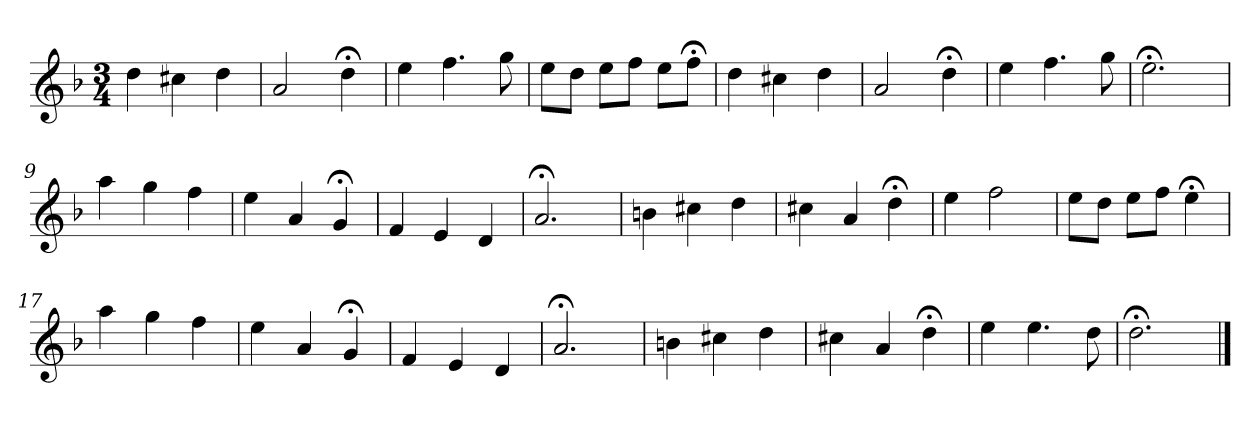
**kern
*part1
*staff1
*k[b-]
*d:
*M3/4
*MM120
=1
4dd
4cc#X
4dd
=2
2a
4dd;<
=3
4ee
4.ff
8gg
=4
8eeL
8ddJ
8eeL
8ffJ
8eeL
8ff;<J
=5
4dd
4cc#X
4dd
=6
2a
4dd;<
=7
4ee
4.ff
8gg
=8
2.ee;<
=9
4aa
4gg
4ff
=10
4ee
4a
4g;<
=11
4f
4e
4d
=12
2.a;<
=13
4bn
4cc#X
4dd
=14
4cc#X
4a
4dd;<
=15
4ee
2ff
=16
8eeL
8ddJ
8eeL
8ffJ
4ee;<
=17
4aa
4gg
4ff
=18
4ee
4a
4g;<
=19
4f
4e
4d
=20
2.a;<
=21
4bn
4cc#X
4dd
=22
4cc#X
4a
4dd;<
=23
4ee
4.ee
8dd
=24
2.dd;<
==
*-
